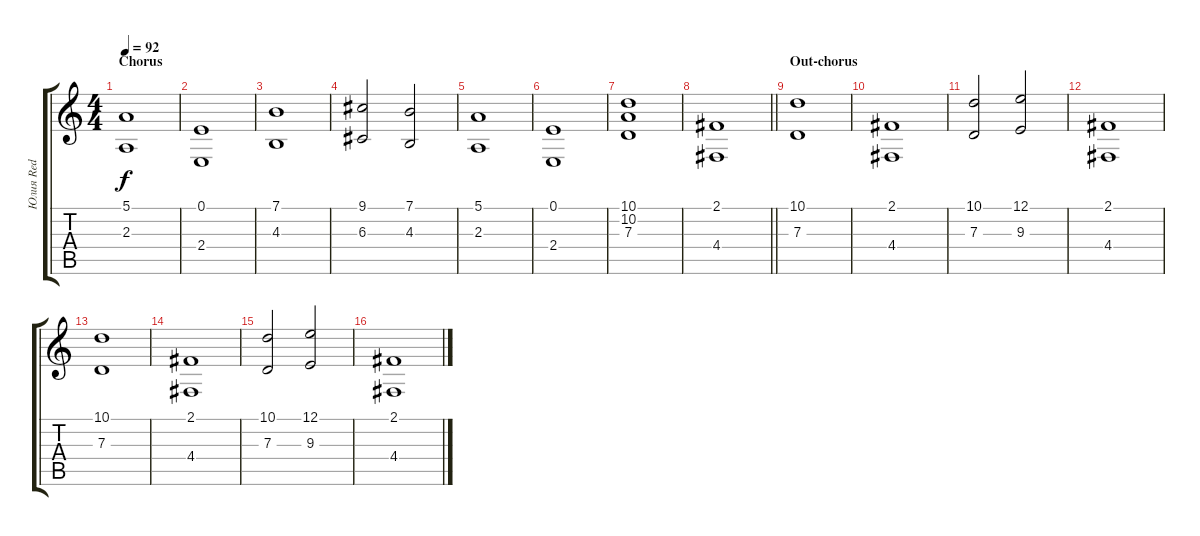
\track ("Юлия Red" "Юлия Red") {instrument stringensemble1}
\staff {score tabs}
\tuning (E4 B3 G3 D3 A2 E2) {hide}
\ts (4 4)
\section ("" "Chorus")
\tempo 92
\clef g2
\ks c
(5.1 2.3).1{dy f} |
(0.1 2.4).1 |
(7.1 4.3).1 |
(9.1 6.3).2 (7.1 4.3).2 |
(5.1 2.3).1 |
(0.1 2.4).1 |
(10.1 10.2 7.3).1 |
\barLineRight lightlight
(2.1 4.4).1 |
\section ("" "Out-chorus")
(10.1 7.3).1 |
(2.1 4.4).1 |
(10.1 7.3).2 (12.1 9.3).2 |
(2.1 4.4).1 |
(10.1 7.3).1 |
(2.1 4.4).1 |
(10.1 7.3).2 (12.1 9.3).2 |
(2.1 4.4).1
